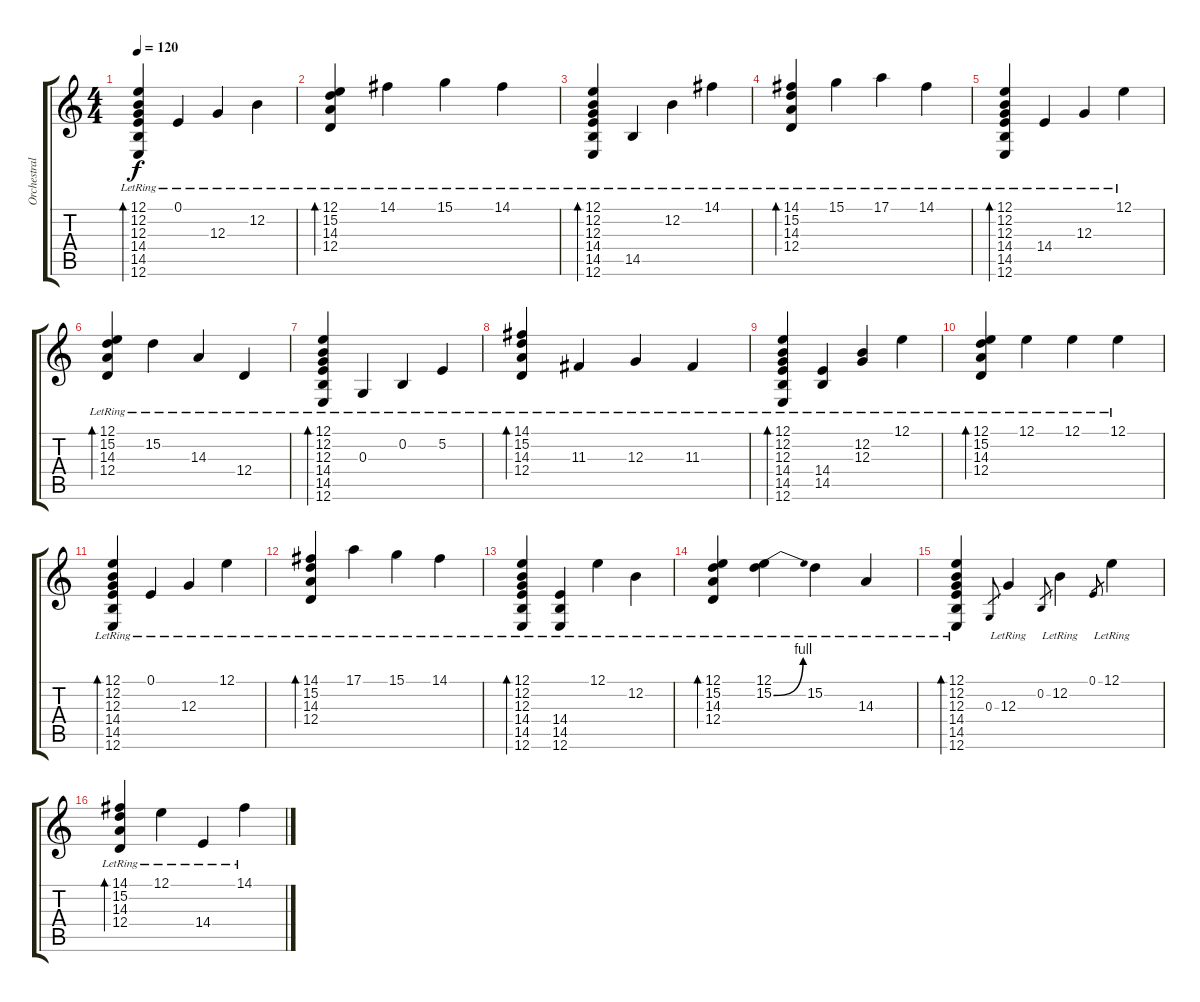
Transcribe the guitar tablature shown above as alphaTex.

\track ("Orchestral Harp" "Orchestral") {instrument orchestralharp}
\staff {score tabs}
\tuning (E4 B3 G3 D3 A2 E2) {hide}
\ts (4 4)
\tempo 120
\clef g2
\ks c
(12.1{lr} 12.2{lr} 12.3{lr} 14.4{lr} 14.5{lr} 12.6{lr}).4{bd 240 dy f} 0.1{lr}.4 12.3{lr}.4 12.2{lr}.4 |
(12.1{lr} 15.2{lr} 14.3{lr} 12.4{lr}).4{bd 240} 14.1{lr}.4 15.1{lr}.4 14.1{lr}.4 |
(12.1{lr} 12.2{lr} 12.3{lr} 14.4{lr} 14.5{lr} 12.6{lr}).4{bd 240} 14.5{lr}.4 12.2{lr}.4 14.1{lr}.4 |
(14.1{lr} 15.2{lr} 14.3{lr} 12.4{lr}).4{bd 240} 15.1{lr}.4 17.1{lr}.4 14.1{lr}.4 |
(12.1{lr} 12.2{lr} 12.3{lr} 14.4{lr} 14.5{lr} 12.6{lr}).4{bd 240} 14.4{lr}.4 12.3{lr}.4 12.1{lr}.4 |
(12.1{lr} 15.2{lr} 14.3{lr} 12.4{lr}).4{bd 240} 15.2{lr}.4 14.3{lr}.4 12.4{lr}.4 |
(12.1{lr} 12.2{lr} 12.3{lr} 14.4{lr} 14.5{lr} 12.6{lr}).4{bd 240} 0.3{lr}.4 0.2{lr}.4 5.2{lr}.4 |
(14.1{lr} 15.2{lr} 14.3{lr} 12.4{lr}).4{bd 240} 11.3{lr}.4 12.3{lr}.4 11.3{lr}.4 |
(12.1{lr} 12.2{lr} 12.3{lr} 14.4{lr} 14.5{lr} 12.6{lr}).4{bd 240} (14.4{lr} 14.5{lr}).4 (12.2{lr} 12.3{lr}).4 12.1{lr}.4 |
(12.1{lr} 15.2{lr} 14.3{lr} 12.4{lr}).4{bd 240} 12.1{lr}.4 12.1{lr}.4 12.1{lr}.4 |
(12.1{lr} 12.2{lr} 12.3{lr} 14.4{lr} 14.5{lr} 12.6{lr}).4{bd 240} 0.1{lr}.4 12.3{lr}.4 12.1{lr}.4 |
(14.1{lr} 15.2{lr} 14.3{lr} 12.4{lr}).4{bd 240} 17.1{lr}.4 15.1{lr}.4 14.1{lr}.4 |
(12.1{lr} 12.2{lr} 12.3{lr} 14.4{lr} 14.5{lr} 12.6{lr}).4{bd 240} (14.4{lr} 14.5{lr} 12.6{lr}).4 12.1{lr}.4 12.2{lr}.4 |
(12.1{lr} 15.2{lr} 14.3{lr} 12.4{lr}).4{bd 240} (12.1{lr} 15.2{be (bend 0 0 60 4) lr}).4 15.2{lr}.4 14.3{lr}.4 |
(12.1{lr} 12.2{lr} 12.3{lr} 14.4{lr} 14.5{lr} 12.6{lr}).4{bd 240} 0.3.8{gr} 12.3{lr}.4 0.2.8{gr} 12.2{lr}.4 0.1.8{gr} 12.1{lr}.4 |
(14.1{lr} 15.2{lr} 14.3{lr} 12.4{lr}).4{bd 240} 12.1{lr}.4 14.4{lr}.4 14.1{lr}.4
